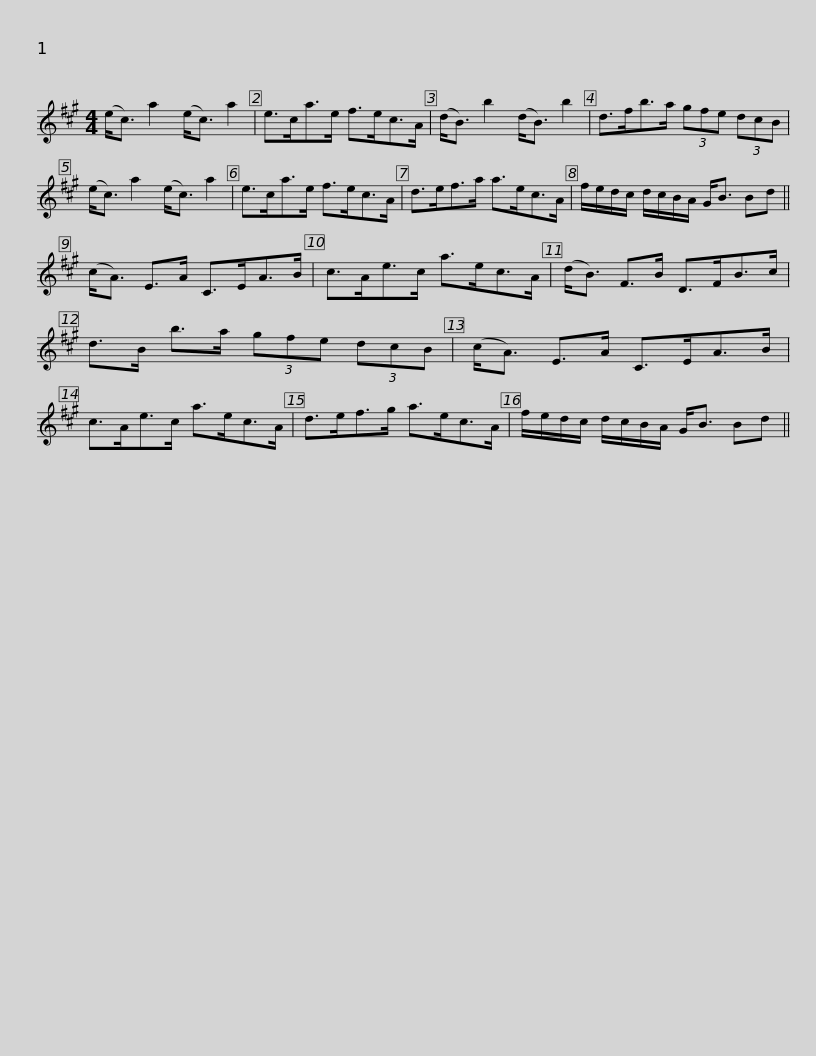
X:1
L:1/8
M:4/4
I:linebreak $
K:A
V:1 treble
V:1
 (e<c) a2 (e<c) a2 | e>ca>e f>ec>A | (d<B) b2 (d<B) b2 | d>fb>a (3gfe (3dcB | (e<c) a2 (e<c) a2 |$ %5
 e>ca>e f>ec>A | d>ef>a a>ec>A | f/e/d/c/ d/c/B/A/ G<B Bd || (c<A) E>A C>EA>B |$ c>Ae>c a>ec>A | %10
 (d<B) F>B D>FB>c | d>B b>a (3gfe (3dcB | (c<A) E>A C>EA>B |$ c>Ae>c a>ec>A | d>ef>g a>ec>A | %15
 f/e/d/c/ d/c/B/A/ G<B Bd || %16
